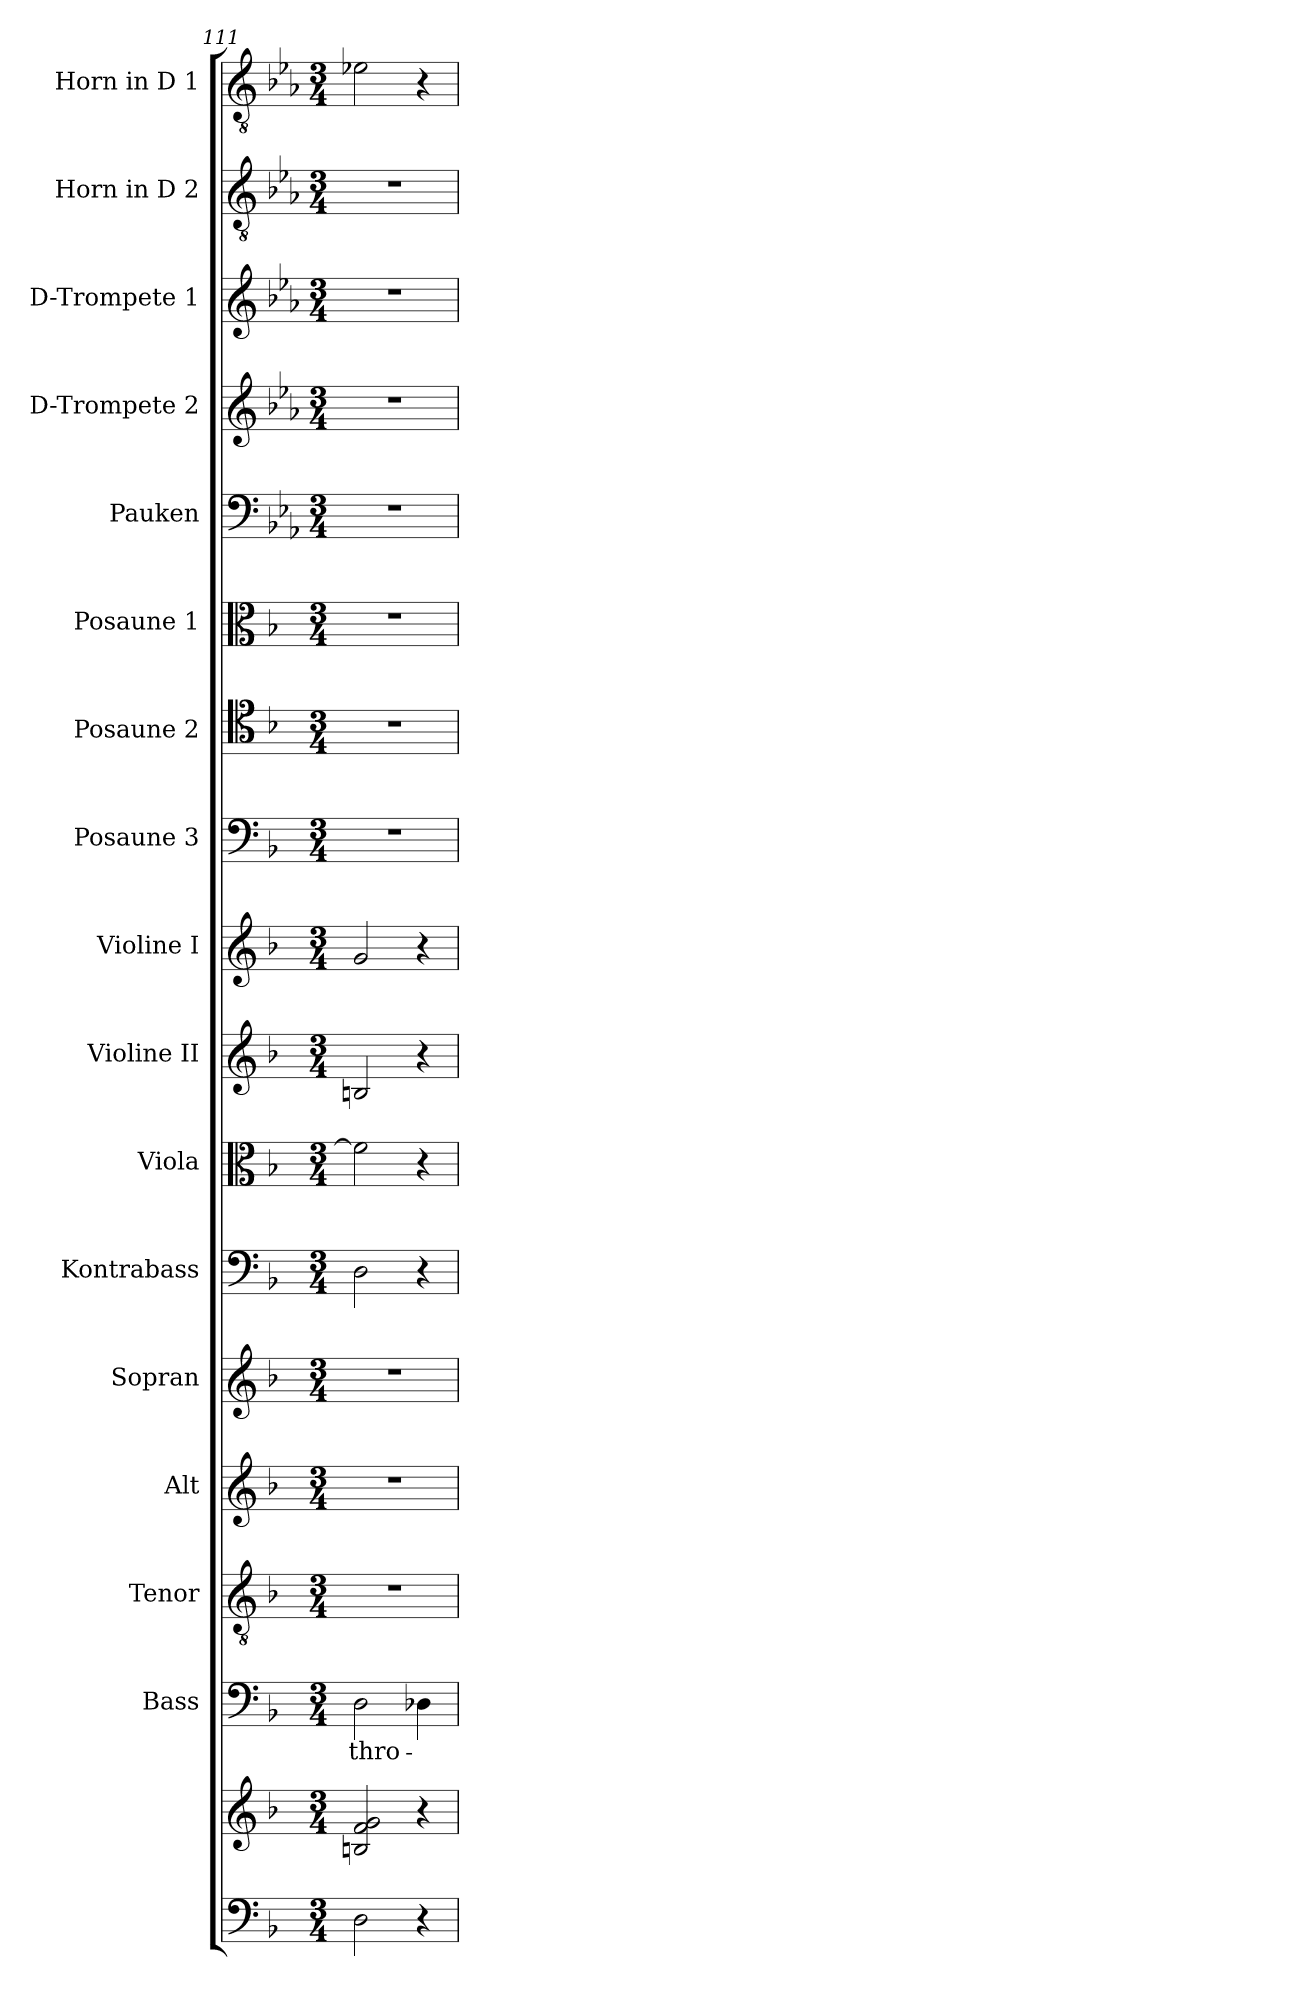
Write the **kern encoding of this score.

**kern	**kern	**kern	**text	**kern	**kern	**kern	**kern	**kern	**kern	**kern	**kern	**kern	**kern	**kern	**kern	**kern	**kern	**kern
*part17	*part17	*part16	*part16	*part15	*part14	*part13	*part12	*part11	*part10	*part9	*part8	*part7	*part6	*part5	*part4	*part3	*part2	*part1
*staff18	*staff17	*staff16	*staff16	*staff15	*staff14	*staff13	*staff12	*staff11	*staff10	*staff9	*staff8	*staff7	*staff6	*staff5	*staff4	*staff3	*staff2	*staff1
*	*	*I"Bass	*	*I"Tenor	*I"Alt	*I"Sopran	*I"Kontrabass	*I"Viola	*I"Violine II	*I"Violine I	*I"Posaune 3	*I"Posaune 2	*I"Posaune 1	*I"Pauken	*I"D-Trompete 2	*I"D-Trompete 1	*I"Horn in D 2	*I"Horn in D 1
*	*	*I'B.	*	*I'T.	*I'A.	*I'S.	*I'Kb.	*I'Vla.	*I'Vl. II	*I'Vl. I	*I'Pos. 3	*I'Pos. 2	*I'Pos. 1	*I'Pk.	*I'D Trp. 2	*I'D Trp. 1	*I'Hrn. 2	*I'Hrn. 1
*clefF4	*clefG2	*clefF4	*	*clefGv2	*clefG2	*clefG2	*clefF4	*clefC3	*clefG2	*clefG2	*clefF4	*clefC4	*clefC3	*clefF4	*clefG2	*clefG2	*clefGv2	*clefGv2
*	*	*	*	*	*	*	*ITrd7c12	*	*	*	*	*	*	*ITrd-1c-2	*ITrd-1c-2	*ITrd-1c-2	*ITrd-1c-2	*ITrd-1c-2
*k[b-]	*k[b-]	*k[b-]	*	*k[b-]	*k[b-]	*k[b-]	*k[b-]	*k[b-]	*k[b-]	*k[b-]	*k[b-]	*k[b-]	*k[b-]	*k[b-]	*k[b-]	*k[b-]	*k[b-]	*k[b-]
*F:	*F:	*F:	*	*F:	*F:	*F:	*F:	*F:	*F:	*F:	*F:	*F:	*F:	*F:	*F:	*F:	*F:	*F:
*M3/4	*M3/4	*M3/4	*	*M3/4	*M3/4	*M3/4	*M3/4	*M3/4	*M3/4	*M3/4	*M3/4	*M3/4	*M3/4	*M3/4	*M3/4	*M3/4	*M3/4	*M3/4
=111	=111	=111	=111	=111	=111	=111	=111	=111	=111	=111	=111	=111	=111	=111	=111	=111	=111	=111
!	!	!	!LO:LY:b	!	!	!	!	!	!	!	!	!	!	!	!	!	!	!
2D\	2Bn/ 2f/ 2g/	2D\	thro-	2.r	2.r	2.r	2DD\	2f\]	2Bn/	2g/	2.r	2.r	2.r	2.r	2.r	2.r	2.r	2fn\
4r	4r	4D-X\	.	.	.	.	4r	4r	4r	4r	.	.	.	.	.	.	.	4r
=	=	=	=	=	=	=	=	=	=	=	=	=	=	=	=	=	=	=
*-	*-	*-	*-	*-	*-	*-	*-	*-	*-	*-	*-	*-	*-	*-	*-	*-	*-	*-
